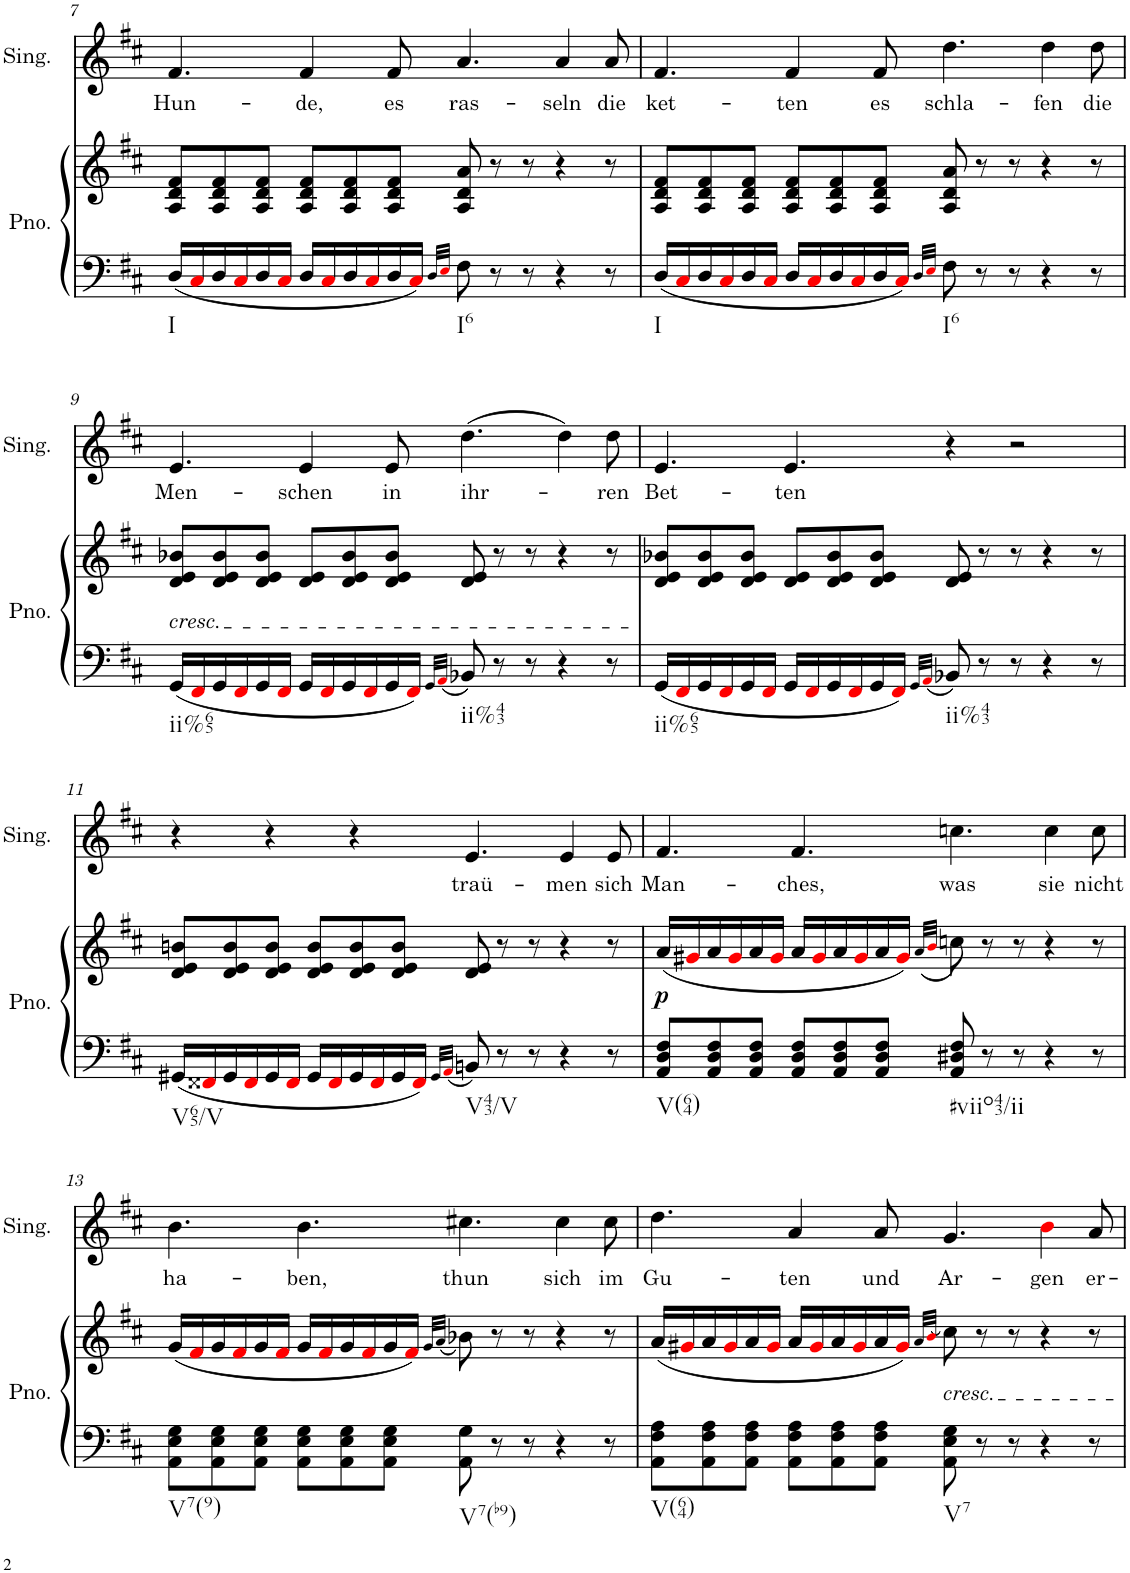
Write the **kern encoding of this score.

**kern	**kern	**dynam	**kern	**text
*part2	*part2	*part2	*part1	*part1
*staff3	*staff2	*staff2/3	*staff1	*staff1
*I"Pianoforte	*	*	*I"Singstimme	*
*I'Pno.	*	*	*I'Sing.	*
!!LO:PB:g=z
*clefF4	*clefG2	*	*clefG2	*
*k[f#c#]	*k[f#c#]	*	*k[f#c#]	*
*M12/8	*M12/8	*	*M12/8	*
=7	=7	=7	=7	=7
!LO:TX:b:t=I	!	!	!	!
!	!	!	!	!LO:LY:b
16D/LL	8A/ 8d/ 8f#/L	.	4.f#/	Hun-
16C#i/	.	.	.	.
16D/	8A/ 8d/ 8f#/	.	.	.
16C#i/	.	.	.	.
16D/	8A/ 8d/ 8f#/J	.	.	.
16C#i/JJ	.	.	.	.
!	!	!	!	!LO:LY:b
16D/LL	8A/ 8d/ 8f#/L	.	4f#/	-de,
16C#i/	.	.	.	.
16D/	8A/ 8d/ 8f#/	.	.	.
16C#i/	.	.	.	.
!	!	!	!	!LO:LY:b
16D/	8A/ 8d/ 8f#/J	.	8f#/	es
16C#i/JJ	.	.	.	.
32qD/LLL	.	.	.	.
32qEi/JJJ	.	.	.	.
!LO:TX:b:t=I6	!	!	!	!
!	!	!	!	!LO:LY:b
8F#\	8A/ 8d/ 8a/	.	4.a/	ras-
8r	8r	.	.	.
8r	8r	.	.	.
!	!	!	!	!LO:LY:b
4r	4r	.	4a/	-seln
!	!	!	!	!LO:LY:b
8r	8r	.	8a/	die
=8	=8	=8	=8	=8
!LO:TX:b:t=I	!	!	!	!
!	!	!	!	!LO:LY:b
16D/LL	8A/ 8d/ 8f#/L	.	4.f#/	ket-
16C#i/	.	.	.	.
16D/	8A/ 8d/ 8f#/	.	.	.
16C#i/	.	.	.	.
16D/	8A/ 8d/ 8f#/J	.	.	.
16C#i/JJ	.	.	.	.
!	!	!	!	!LO:LY:b
16D/LL	8A/ 8d/ 8f#/L	.	4f#/	-ten
16C#i/	.	.	.	.
16D/	8A/ 8d/ 8f#/	.	.	.
16C#i/	.	.	.	.
!	!	!	!	!LO:LY:b
16D/	8A/ 8d/ 8f#/J	.	8f#/	es
16C#i/JJ	.	.	.	.
32qD/LLL	.	.	.	.
32qEi/JJJ	.	.	.	.
!LO:TX:b:t=I6	!	!	!	!
!	!	!	!	!LO:LY:b
8F#\	8A/ 8d/ 8a/	.	4.dd\	schla-
8r	8r	.	.	.
8r	8r	.	.	.
!	!	!	!	!LO:LY:b
4r	4r	.	4dd\	-fen
!	!	!	!	!LO:LY:b
8r	8r	.	8dd\	die
!!LO:LB:g=z
=9	=9	=9	=9	=9
!	!LO:TX:b:i:t=cresc.	!	!	!
!LO:TX:b:t=ii%65	!	!	!	!
!	!	!	!	!LO:LY:b
16GG/LL	8d/ 8e/ 8b-X/L	.	4.e/	Men-
16FF#i/	.	.	.	.
16GG/	8d/ 8e/ 8b-/	.	.	.
16FF#i/	.	.	.	.
16GG/	8d/ 8e/ 8b-/J	.	.	.
16FF#i/JJ	.	.	.	.
!	!	!	!	!LO:LY:b
16GG/LL	8d/ 8e/L	.	4e/	-schen
16FF#i/	.	.	.	.
16GG/	8d/ 8e/ 8b-/	.	.	.
16FF#i/	.	.	.	.
!	!	!	!	!LO:LY:b
16GG/	8d/ 8e/ 8b-/J	.	8e/	in
16FF#i/JJ	.	.	.	.
32qGG/LLL	.	.	.	.
32qAAi/JJJ	.	.	.	.
!LO:TX:b:t=ii%43	!	!	!	!
!	!	!	!	!LO:LY:b
8BB-X/	8d/ 8e/	.	(4.dd\	ihr-
8r	8r	.	.	.
8r	8r	.	.	.
4r	4r	.	4dd\)	.
!	!	!	!	!LO:LY:b
8r	8r	.	8dd\	-ren
=10	=10	=10	=10	=10
!LO:TX:b:t=ii%65	!	!	!	!
!	!	!	!	!LO:LY:b
16GG/LL	8d/ 8e/ 8b-X/L	.	4.e/	Bet-
16FF#i/	.	.	.	.
16GG/	8d/ 8e/ 8b-/	.	.	.
16FF#i/	.	.	.	.
16GG/	8d/ 8e/ 8b-/J	.	.	.
16FF#i/JJ	.	.	.	.
!	!	!	!	!LO:LY:b
16GG/LL	8d/ 8e/L	.	4.e/	-ten
16FF#i/	.	.	.	.
16GG/	8d/ 8e/ 8b-/	.	.	.
16FF#i/	.	.	.	.
16GG/	8d/ 8e/ 8b-/J	.	.	.
16FF#i/JJ	.	.	.	.
32qGG/LLL	.	.	.	.
32qAAi/JJJ	.	.	.	.
!LO:TX:b:t=ii%43	!	!	!	!
8BB-X/	8d/ 8e/	.	4r	.
8r	8r	.	.	.
8r	8r	.	2r	.
4r	4r	.	.	.
8r	8r	.	.	.
!!LO:LB:g=z
=11	=11	=11	=11	=11
!LO:TX:b:t=V65/V	!	!	!	!
16GG#X/LL	8d/ 8e/ 8bn/L	.	4r	.
16FF##Xi/	.	.	.	.
16GG#/	8d/ 8e/ 8b/	.	.	.
16FF##i/	.	.	.	.
16GG#/	8d/ 8e/ 8b/J	.	4r	.
16FF##i/JJ	.	.	.	.
16GG#/LL	8d/ 8e/ 8b/L	.	.	.
16FF##i/	.	.	.	.
16GG#/	8d/ 8e/ 8b/	.	4r	.
16FF##i/	.	.	.	.
16GG#/	8d/ 8e/ 8b/J	.	.	.
16FF##i/JJ	.	.	.	.
32qGG#/LLL	.	.	.	.
32qAAi/JJJ	.	.	.	.
!LO:TX:b:t=V43/V	!	!	!	!
!	!	!	!	!LO:LY:b
8BBn/	8d/ 8e/	.	4.e/	traü-
8r	8r	.	.	.
8r	8r	.	.	.
!	!	!	!	!LO:LY:b
4r	4r	.	4e/	-men
!	!	!	!	!LO:LY:b
8r	8r	.	8e/	sich
=12	=12	=12	=12	=12
!LO:TX:b:t=V(64)	!	!	!	!
!	!	!LO:DY:b	!	!LO:LY:b
8AA/ 8D/ 8F#/L	(16a/LL	p	4.f#/	Man-
.	16g#Xi/	.	.	.
8AA/ 8D/ 8F#/	16a/	.	.	.
.	16g#i/	.	.	.
8AA/ 8D/ 8F#/J	16a/	.	.	.
.	16g#i/JJ	.	.	.
!	!	!	!	!LO:LY:b
8AA/ 8D/ 8F#/L	16a/LL	.	4.f#/	-ches,
.	16g#i/	.	.	.
8AA/ 8D/ 8F#/	16a/	.	.	.
.	16g#i/	.	.	.
8AA/ 8D/ 8F#/J	16a/	.	.	.
.	16g#i/JJ)	.	.	.
.	32qa/LLL	.	.	.
.	32qbi/JJJ	.	.	.
!LO:TX:b:t=#viio43/ii	!	!	!	!
!	!	!	!	!LO:LY:b
8AA/ 8D#X/ 8F#/	(<8ccn\	.	4.ccn\	was
8r	8r)	.	.	.
8r	8r	.	.	.
!	!	!	!	!LO:LY:b
4r	4r	.	4cc\	sie
!	!	!	!	!LO:LY:b
8r	8r	.	8cc\	nicht
!!LO:LB:g=z
=13	=13	=13	=13	=13
!LO:TX:b:t=V7(9)	!	!	!	!
!	!	!	!	!LO:LY:b
8AA\ 8E\ 8G\L	(16g/LL	.	4.b\	ha-
.	16f#i/	.	.	.
8AA\ 8E\ 8G\	16g/	.	.	.
.	16f#i/	.	.	.
8AA\ 8E\ 8G\J	16g/	.	.	.
.	16f#i/JJ	.	.	.
!	!	!	!	!LO:LY:b
8AA\ 8E\ 8G\L	16g/LL	.	4.b\	-ben,
.	16f#i/	.	.	.
8AA\ 8E\ 8G\	16g/	.	.	.
.	16f#i/	.	.	.
8AA\ 8E\ 8G\J	16g/	.	.	.
.	16f#i/JJ)	.	.	.
.	32qg/LLL	.	.	.
.	(32qa/JJJ	.	.	.
!LO:TX:b:t=V7(b9)	!	!	!	!
!	!	!	!	!LO:LY:b
8AA\ 8G\	8b-X\)	.	4.cc#X\	thun
8r	8r	.	.	.
8r	8r	.	.	.
!	!	!	!	!LO:LY:b
4r	4r	.	4cc#\	sich
!	!	!	!	!LO:LY:b
8r	8r	.	8cc#\	im
=14	=14	=14	=14	=14
!LO:TX:b:t=V(64)	!	!	!	!
!	!	!	!	!LO:LY:b
8AA\ 8F#\ 8A\L	(16a/LL	.	4.dd\	Gu-
.	16g#Xi/	.	.	.
8AA\ 8F#\ 8A\	16a/	.	.	.
.	16g#i/	.	.	.
8AA\ 8F#\ 8A\J	16a/	.	.	.
.	16g#i/JJ	.	.	.
!	!	!	!	!LO:LY:b
8AA\ 8F#\ 8A\L	16a/LL	.	4a/	-ten
.	16g#i/	.	.	.
8AA\ 8F#\ 8A\	16a/	.	.	.
.	16g#i/	.	.	.
!	!	!	!	!LO:LY:b
8AA\ 8F#\ 8A\J	16a/	.	8a/	und
.	16g#i/JJ)	.	.	.
.	32qa/LLL	.	.	.
.	(32qbi/JJJ	.	.	.
!	!LO:TX:b:i:t=cresc.	!	!	!
!LO:TX:b:t=V7	!	!	!	!
!	!	!	!	!LO:LY:b
8AA\ 8E\ 8G\	8cc#\)	.	4.g/	Ar-
8r	8r	.	.	.
8r	8r	.	.	.
!	!	!	!	!LO:LY:b
4r	4r	.	4bi\	-gen
!	!	!	!	!LO:LY:b
8r	8r	.	8a/	er-
=	=	=	=	=
*-	*-	*-	*-	*-
